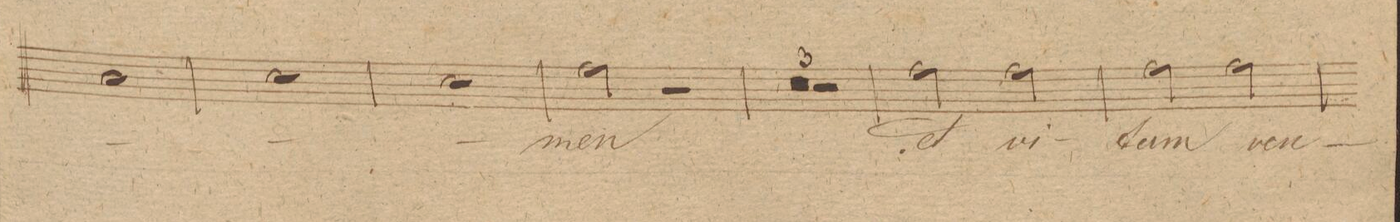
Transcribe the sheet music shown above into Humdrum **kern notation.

**kern	**text	**dynam
*I"Baſso.	*	*
*clefF4	*	*
*k[f#c#g#]	*	*
*met(c|)	*	*
*M2/2	*	*
1D	.	.
=219	=219	=219
1E	.	.
=220	=220	=220
1E	.	.
=221	=221	=221
2A\	-men	.
2r	.	.
=222	=222	=222
0r	.	.
=223	=223	=223
=224	=224	=224
1r	.	.
=225	=225	=225
2A\	et	.
2A\	vi-	.
=226	=226	=226
2A\	-tam	.
2A\	ven-	.
=227	=227	=227
*-	*-	*-
